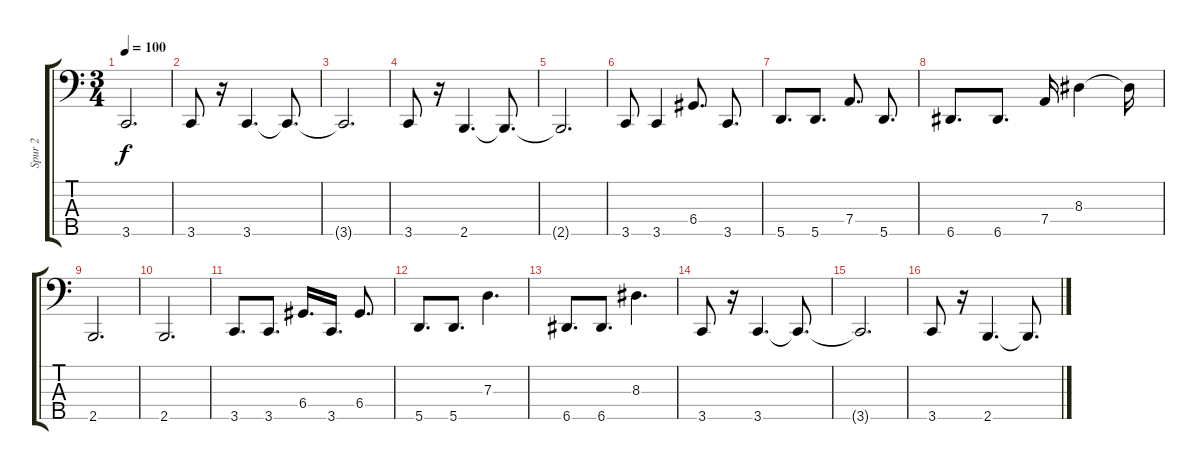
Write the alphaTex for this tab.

\track ("Spur 2" "Spur 2") {instrument slapbass1}
\staff {score tabs}
\tuning (F2 C2 G1 D1 A0) {hide}
\ts (3 4)
\tempo 100
\clef f4
\ks c
3.5{t}.2{d dy f} |
3.5.8 r.16 3.5.4{d} 3.5{t}.8{d} |
3.5{t}.2{d} |
3.5.8 r.16 2.5.4{d} 2.5{t}.8{d} |
2.5{t}.2{d} |
3.5.8{instrument electricbassfinger} 3.5.4 6.4.8{d} 3.5.8{d} |
5.5.8{d} 5.5.8{d} 7.4.8{d} 5.5.8{d} |
6.5.8{d} 6.5.8{d} 7.4.16 8.3.4 8.3{t}.16 |
2.5.2{d} |
2.5.2{d} |
3.5.8{d} 3.5.8{d} 6.4.16{d} 3.5.16{d} 6.4.8{d} |
5.5.8{d} 5.5.8{d} 7.3.4{d} |
6.5.8{d} 6.5.8{d} 8.3.4{d} |
3.5.8 r.16 3.5.4{d} 3.5{t}.8{d} |
3.5{t}.2{d} |
3.5.8 r.16 2.5.4{d} 2.5{t}.8{d}
